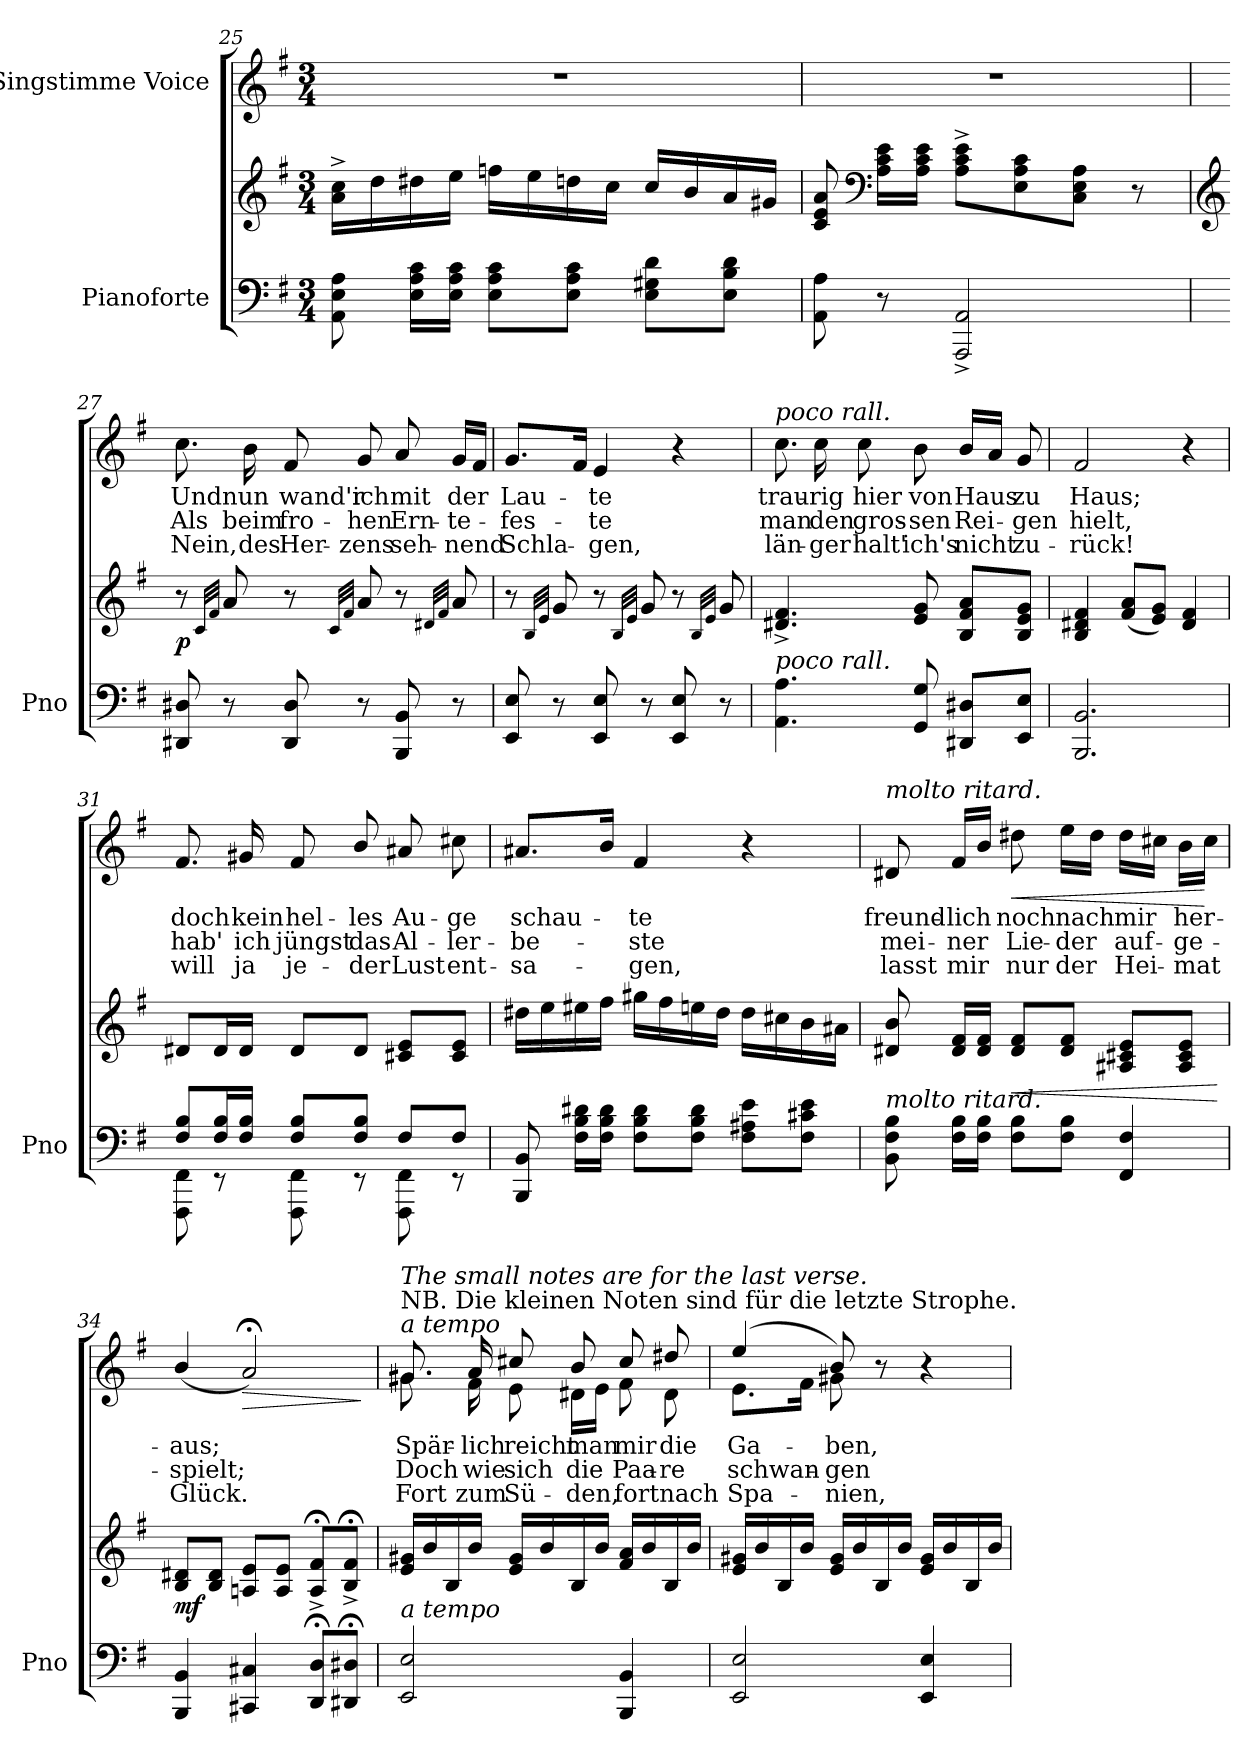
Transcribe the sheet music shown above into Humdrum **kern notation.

**kern	**kern	**dynam	**kern	**text	**text	**text	**dynam
*part2	*part2	*part2	*part1	*part1	*part1	*part1	*part1
*staff3	*staff2	*staff2/3	*staff1	*staff1	*staff1	*staff1	*staff1
*I"Pianoforte	*	*	*I"Singstimme Voice	*	*	*	*
*I'Pno	*	*	*	*	*	*	*
*clefF4	*clefG2	*	*clefG2	*	*	*	*
*k[f#]	*k[f#]	*	*k[f#]	*	*	*	*
*M3/4	*M3/4	*	*M3/4	*	*	*	*
=25	=25	=25	=25	=25	=25	=25	=25
8AA\ 8E\ 8A\	16a\^ 16cc\^LL	.	2.r	.	.	.	.
.	16dd\	.	.	.	.	.	.
16E\ 16A\ 16c\LL	16dd#X\	.	.	.	.	.	.
16E\ 16A\ 16c\JJ	16ee\JJ	.	.	.	.	.	.
8E\ 8A\ 8c\L	16ffn\LL	.	.	.	.	.	.
.	16ee\	.	.	.	.	.	.
8E\ 8A\ 8c\J	16ddn\	.	.	.	.	.	.
.	16cc\JJ	.	.	.	.	.	.
8E\ 8G#X\ 8d\L	16cc/LL	.	.	.	.	.	.
.	16b/	.	.	.	.	.	.
8E\ 8B\ 8d\J	16a/	.	.	.	.	.	.
.	16g#X/JJ	.	.	.	.	.	.
=26	=26	=26	=26	=26	=26	=26	=26
8AA\ 8A\	8c/ 8e/ 8a/	.	2.r	.	.	.	.
*	*clefF4	*	*	*	*	*	*
8r	16A\ 16c\ 16e\LL	.	.	.	.	.	.
.	16A\ 16c\ 16e\JJ	.	.	.	.	.	.
2AAA/^ 2AA/^	8A\^ 8c\^ 8e\^L	.	.	.	.	.	.
.	8E\ 8A\ 8c\	.	.	.	.	.	.
.	8C\ 8E\ 8A\J	.	.	.	.	.	.
.	8r	.	.	.	.	.	.
=27	=27	=27	=27	=27	=27	=27	=27
*	*clefG2	*	*	*	*	*	*
!	!	!LO:DY:b	!	!	!	!	!
8DD#X/ 8D#X/	8r	p	8.cc\	Und	Als	Nein,	.
.	32qc/LLL	.	.	.	.	.	.
.	32qf#/JJJ	.	.	.	.	.	.
8r	8a/	.	.	.	.	.	.
.	.	.	16b\	nun	beim	des	.
8DD#/ 8D#/	8r	.	8f#/	wand'r	fro-	Her-	.
.	32qc/LLL	.	.	.	.	.	.
.	32qf#/JJJ	.	.	.	.	.	.
8r	8a/	.	8g/	ich	-hen	-zens	.
8BBB/ 8BB/	8r	.	8a/	mit	Ern-	seh-	.
.	32qd#X/LLL	.	.	.	.	.	.
.	32qf#/JJJ	.	.	.	.	.	.
8r	8a/	.	16g/LL	der	-te-	-nend	.
.	.	.	16f#/JJ	.	.	.	.
=28	=28	=28	=28	=28	=28	=28	=28
8EE/ 8E/	8r	.	8.g/L	Lau-	-fes-	Schla-	.
.	32qB/LLL	.	.	.	.	.	.
.	32qe/JJJ	.	.	.	.	.	.
8r	8g/	.	.	.	.	.	.
.	.	.	16f#/Jk	.	.	.	.
8EE/ 8E/	8r	.	4e/	-te	-te	-gen,	.
.	32qB/LLL	.	.	.	.	.	.
.	32qe/JJJ	.	.	.	.	.	.
8r	8g/	.	.	.	.	.	.
8EE/ 8E/	8r	.	4r	.	.	.	.
.	32qB/LLL	.	.	.	.	.	.
.	32qe/JJJ	.	.	.	.	.	.
8r	8g/	.	.	.	.	.	.
=29	=29	=29	=29	=29	=29	=29	=29
!	!	!	!LO:TX:a:i:t=poco rall.	!	!	!	!
!LO:TX:i:t=poco rall.	!	!	!	!	!	!	!
4.AA\ 4.A\	4.d#X/^ 4.f#/^	.	8.cc\	trau-	man	län-	.
.	.	.	16cc\	-rig	den	-ger	.
.	.	.	8cc\	hier	gros-	halt'	.
8GG/ 8G/	8e/ 8g/	.	8b\	von	-sen	ich's	.
8DD#X/ 8D#X/L	8B/ 8f#/ 8a/L	.	16b/LL	Haus	Rei-	nicht	.
.	.	.	16a/JJ	.	.	.	.
8EE/ 8E/J	8B/ 8e/ 8g/J	.	8g/	zu	-gen	zu-	.
=30	=30	=30	=30	=30	=30	=30	=30
2.BBB/ 2.BB/	4B/ 4d#X/ 4f#/	.	2f#/	Haus;	hielt,	-rück!	.
.	(8f#/ 8a/L	.	.	.	.	.	.
.	8e/ 8g/J)	.	.	.	.	.	.
.	4d#/ 4f#/	.	4r	.	.	.	.
=31	=31	=31	=31	=31	=31	=31	=31
*^	*	*	*	*	*	*	*
8F#/ 8B/L	8FFF#\ 8FF#\	8d#X/L	.	8.f#/	doch	hab'	will	.
16F#/ 16B/L	8r	16d#/L	.	.	.	.	.	.
16F#/ 16B/JJ	.	16d#/JJ	.	16g#X/	kein	ich	ja	.
8F#/ 8B/L	8FFF#\ 8FF#\	8d#/L	.	8f#/	hel-	jüngst	je-	.
8F#/ 8B/J	8r	8d#/J	.	8b/	-les	das	-der	.
8F#/L	8FFF#\ 8FF#\	8c#X/ 8e/L	.	8a#X/	Au-	Al-	Lust	.
8F#/J	8r	8c#/ 8e/J	.	8cc#X\	-ge	-ler-	ent-	.
*v	*v	*	*	*	*	*	*	*
=32	=32	=32	=32	=32	=32	=32	=32
8BBB/ 8BB/	16dd#X\LL	.	8.a#X/L	schau-	-be-	-sa-	.
.	16ee\	.	.	.	.	.	.
16F#\ 16B\ 16d#X\LL	16ee#X\	.	.	.	.	.	.
16F#\ 16B\ 16d#\JJ	16ff#\JJ	.	16b/Jk	.	.	.	.
8F#\ 8B\ 8d#\L	16gg#X\LL	.	4f#/	-te	-ste	-gen,	.
.	16ff#\	.	.	.	.	.	.
8F#\ 8B\ 8d#\J	16een\	.	.	.	.	.	.
.	16dd#\JJ	.	.	.	.	.	.
8F#\ 8A#X\ 8e\L	16dd#\LL	.	4r	.	.	.	.
.	16cc#X\	.	.	.	.	.	.
8F#\ 8c#X\ 8e\J	16b\	.	.	.	.	.	.
.	16a#X\JJ	.	.	.	.	.	.
=33	=33	=33	=33	=33	=33	=33	=33
!	!	!	!LO:TX:a:i:t=molto ritard.	!	!	!	!
!LO:TX:i:t=molto ritard.	!	!	!	!	!	!	!
8BB\ 8F#\ 8B\	8d#X/ 8b/	.	8d#X/	freund-	mei-	lasst	.
16F#\ 16B\LL	16d#/ 16f#/LL	.	16f#/LL	-lich	-ner	mir	.
16F#\ 16B\JJ	16d#/ 16f#/JJ	.	16b/JJ	.	.	.	.
!	!	!LO:HP:b	!	!	!	!	!LO:HP:b
8F#\ 8B\L	8d#/ 8f#/L	<	8dd#X\	noch	Lie-	nur	<
8F#\ 8B\J	8d#/ 8f#/J	.	16ee\LL	nach	-der	der	.
.	.	.	16dd#\JJ	.	.	.	.
4FF#/ 4F#/	8A#X/ 8c#X/ 8e/L	.	16dd#\LL	mir	auf-	Hei-	.
.	.	.	16cc#X\JJ	.	.	.	.
.	8A#/ 8c#/ 8e/J	.	16b\LL	her-	-ge-	-mat	.
.	.	.	16cc#\JJ	.	.	.	[
.	.	[	.	.	.	.	.
=34	=34	=34	=34	=34	=34	=34	=34
!	!	!LO:DY:b	!	!	!	!	!
4BBB/ 4BB/	8B/ 8d#X/L	mf	(4b/	-aus;	-spielt;	Glück.	.
.	8B/ 8d#/J	.	.	.	.	.	.
!	!	!	!	!	!	!	!LO:HP:b
4CC#X/ 4C#X/	8An/ 8e/L	.	2a;</)	.	.	.	>
.	8A/ 8e/J	.	.	.	.	.	.
8DD/;< 8D/;<L	8A/;<^ 8f#/;<^L	.	.	.	.	.	.
8DD#X/;< 8D#X/;<J	8B/;<^ 8f#/;<^J	.	.	.	.	.	.
.	.	.	.	.	.	.	]
=35	=35	=35	=35	=35	=35	=35	=35
*	*	*	*^	*	*	*	*
!	!	!	!LO:TX:a:i:t=a tempo	!	!	!	!	!
!	!	!	!LO:TX:a:t=NB. Die kleinen Noten sind für die letzte Strophe.	!	!	!	!	!
!	!	!	!LO:TX:a:i:t=The small notes are for the last verse.	!	!	!	!	!
!LO:TX:i:t=a tempo	!	!	!	!	!	!	!	!
2EE/ 2E/	16e/ 16g#X/LL	.	8.g#X/	8.g#\	Spär-	Doch	Fort	.
.	16b/	.	.	.	.	.	.	.
.	16B/	.	.	.	.	.	.	.
.	16b/JJ	.	16a/	16f#\	-lich	wie	zum	.
.	16e/ 16g#/LL	.	8cc#X/	8e\	reicht	sich	Sü-	.
.	16b/	.	.	.	.	.	.	.
.	16B/	.	8b/	16d#X\LL	man	die	-den,	.
.	16b/JJ	.	.	16e\JJ	.	.	.	.
4BBB/ 4BB/	16f#/ 16a/LL	.	8cc#/	8f#\	mir	Paa-	fort	.
.	16b/	.	.	.	.	.	.	.
.	16B/	.	8dd#X/	8d#\	die	-re	nach	.
.	16b/JJ	.	.	.	.	.	.	.
=36	=36	=36	=36	=36	=36	=36	=36	=36
2EE/ 2E/	16e/ 16g#X/LL	.	(4ee!/	8.e\L	Ga-	schwan-	Spa-	.
.	16b/	.	.	.	.	.	.	.
.	16B/	.	.	.	.	.	.	.
.	16b/JJ	.	.	16f#\Jk	.	.	.	.
.	16e/ 16g#/LL	.	8b!/)	8g#X\	-ben,	-gen	-nien,	.
.	16b/	.	.	.	.	.	.	.
.	16B/	.	8r	8ryy	.	.	.	.
.	16b/JJ	.	.	.	.	.	.	.
4EE/ 4E/	16e/ 16g#/LL	.	4r	4ryy	.	.	.	.
.	16b/	.	.	.	.	.	.	.
.	16B/	.	.	.	.	.	.	.
.	16b/JJ	.	.	.	.	.	.	.
*	*	*	*v	*v	*	*	*	*
=	=	=	=	=	=	=	=
*-	*-	*-	*-	*-	*-	*-	*-
